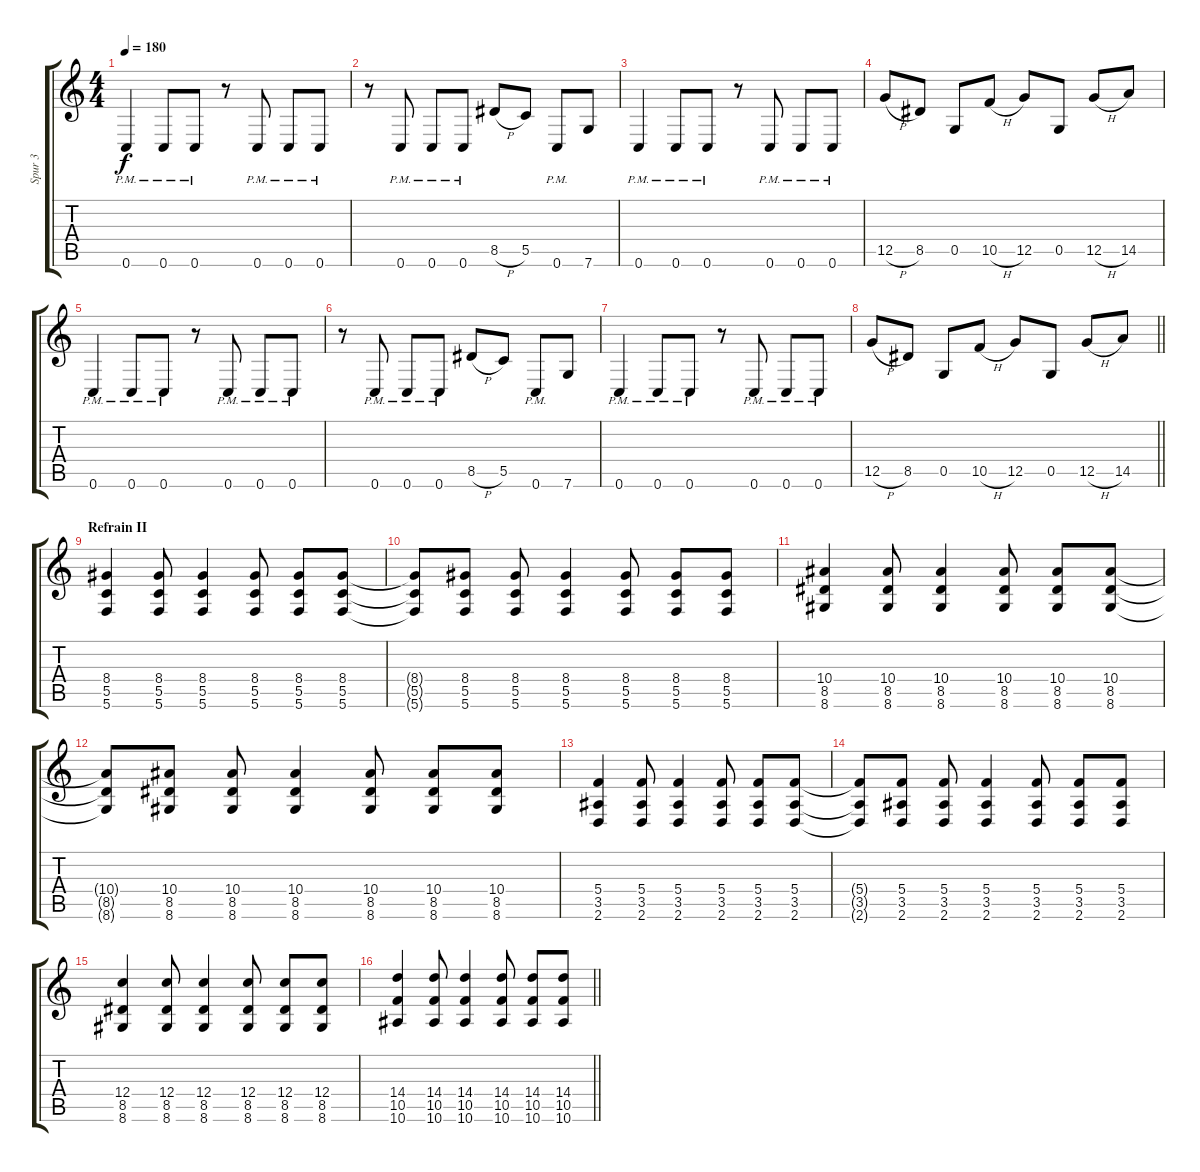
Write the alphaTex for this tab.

\track ("Spur 3" "Spur 3") {instrument distortionguitar}
\staff {score tabs}
\tuning (D4 A3 F3 C3 G2 C2) {hide}
\ts (4 4)
\tempo 180
\clef g2
\ks c
0.6{pm}.4{dy f} 0.6{pm}.8 0.6{pm}.8 r.8 0.6{pm}.8 0.6{pm}.8 0.6{pm}.8 |
r.8 0.6{pm}.8 0.6{pm}.8 0.6{pm}.8 8.5{h}.8 5.5.8 0.6{pm}.8 7.6.8 |
0.6{pm}.4 0.6{pm}.8 0.6{pm}.8 r.8 0.6{pm}.8 0.6{pm}.8 0.6{pm}.8 |
12.5{h}.8 8.5.8 0.5.8 10.5{h}.8 12.5.8 0.5.8 12.5{h}.8 14.5.8 |
0.6{pm}.4 0.6{pm}.8 0.6{pm}.8 r.8 0.6{pm}.8 0.6{pm}.8 0.6{pm}.8 |
r.8 0.6{pm}.8 0.6{pm}.8 0.6{pm}.8 8.5{h}.8 5.5.8 0.6{pm}.8 7.6.8 |
0.6{pm}.4 0.6{pm}.8 0.6{pm}.8 r.8 0.6{pm}.8 0.6{pm}.8 0.6{pm}.8 |
\barLineRight lightlight
12.5{h}.8 8.5.8 0.5.8 10.5{h}.8 12.5.8 0.5.8 12.5{h}.8 14.5.8 |
\section ("" "Refrain II")
(8.4 5.5 5.6).4 (8.4 5.5 5.6).8 (8.4 5.5 5.6).4 (8.4 5.5 5.6).8 (8.4 5.5 5.6).8 (8.4 5.5 5.6).8 |
(8.4{t} 5.5{t} 5.6{t}).8 (8.4 5.5 5.6).8 (8.4 5.5 5.6).8 (8.4 5.5 5.6).4 (8.4 5.5 5.6).8 (8.4 5.5 5.6).8 (8.4 5.5 5.6).8 |
(10.4 8.5 8.6).4 (10.4 8.5 8.6).8 (10.4 8.5 8.6).4 (10.4 8.5 8.6).8 (10.4 8.5 8.6).8 (10.4 8.5 8.6).8 |
(10.4{t} 8.5{t} 8.6{t}).8 (10.4 8.5 8.6).8 (10.4 8.5 8.6).8 (10.4 8.5 8.6).4 (10.4 8.5 8.6).8 (10.4 8.5 8.6).8 (10.4 8.5 8.6).8 |
(5.4 3.5 2.6).4 (5.4 3.5 2.6).8 (5.4 3.5 2.6).4 (5.4 3.5 2.6).8 (5.4 3.5 2.6).8 (5.4 3.5 2.6).8 |
(5.4{t} 3.5{t} 2.6{t}).8 (5.4 3.5 2.6).8 (5.4 3.5 2.6).8 (5.4 3.5 2.6).4 (5.4 3.5 2.6).8 (5.4 3.5 2.6).8 (5.4 3.5 2.6).8 |
(12.4 8.5 8.6).4 (12.4 8.5 8.6).8 (12.4 8.5 8.6).4 (12.4 8.5 8.6).8 (12.4 8.5 8.6).8 (12.4 8.5 8.6).8 |
\barLineRight lightlight
(14.4 10.5 10.6).4 (14.4 10.5 10.6).8 (14.4 10.5 10.6).4 (14.4 10.5 10.6).8 (14.4 10.5 10.6).8 (14.4 10.5 10.6).8
